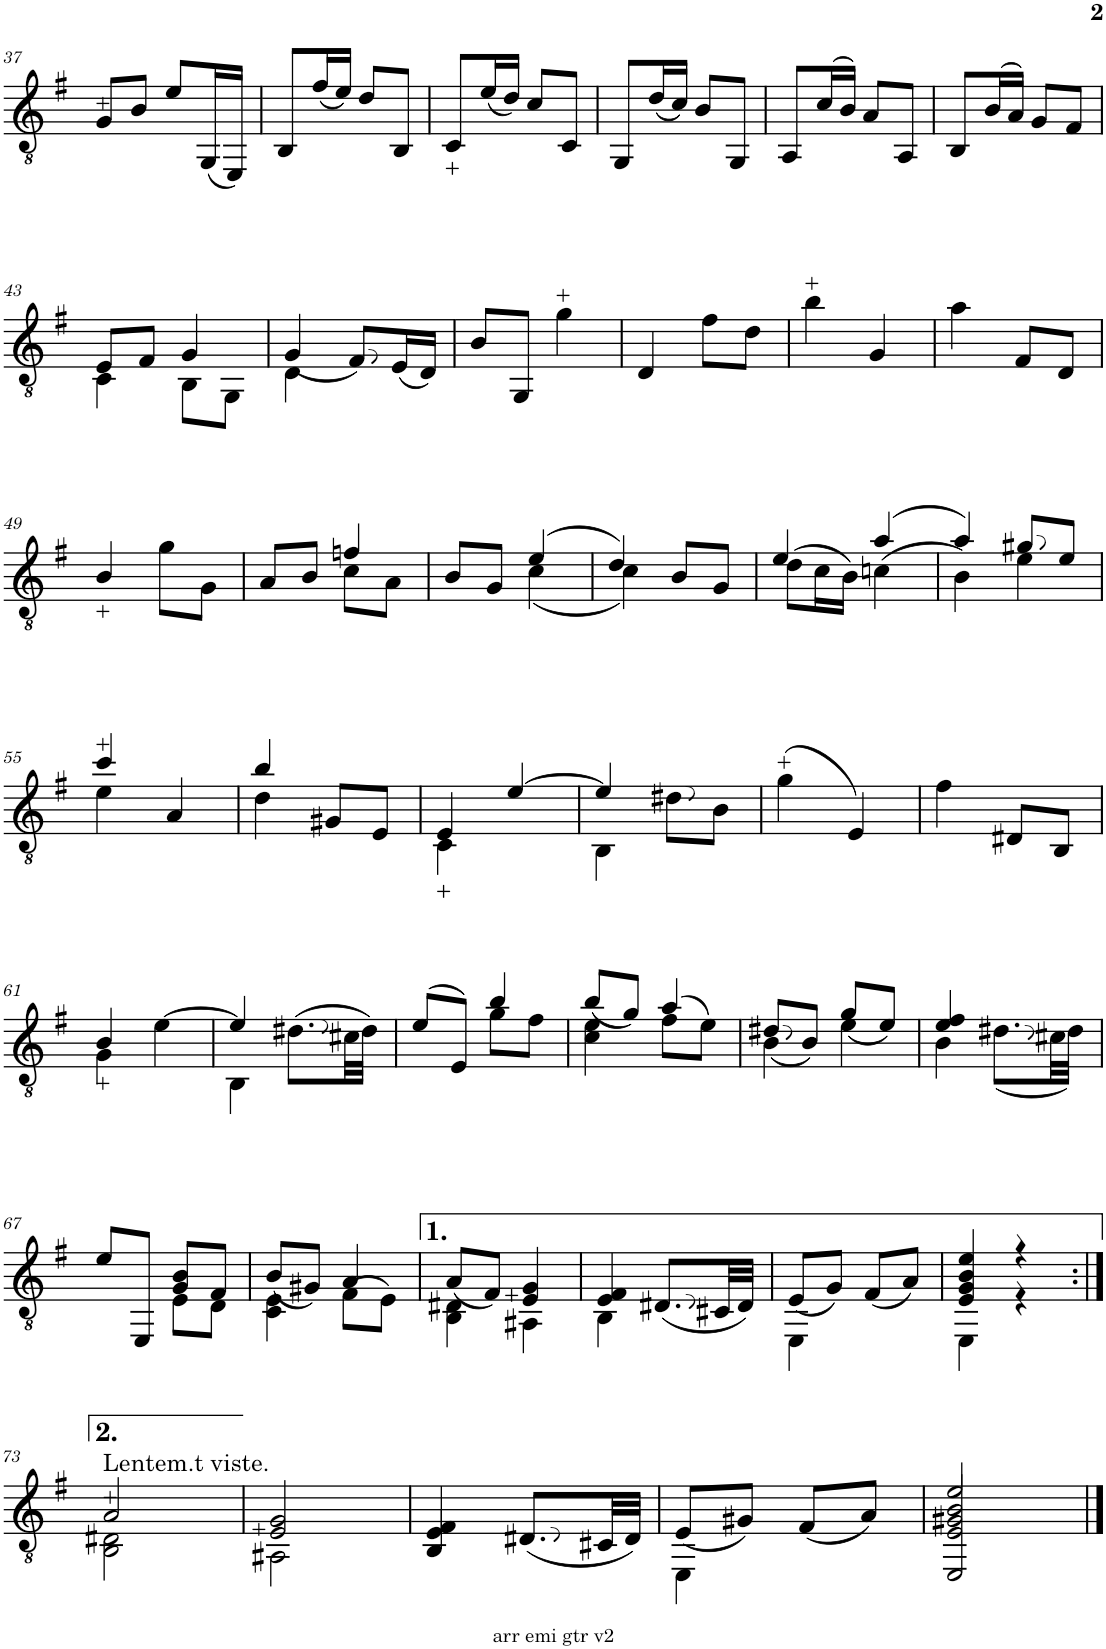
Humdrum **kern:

**kern
*part1
*staff1
*I"Akustická kytara
*I'Kyt.
!!LO:PB:g=z
*clefGv2
*k[f#]
*M2/4
=37
8G/L
8B/J
8e/L
(<16GG/L
16EE/JJ)
=38
8BB/L
(<16f#/L
16e/JJ)
8d/L
8BB/J
=39
8C/L
(<16e/L
16d/JJ)
8c/L
8C/J
=40
8GG/L
(<16d/L
16c/JJ)
8B/L
8GG/J
=41
8AA/L
(>16c/L
16B/JJ)
8A/L
8AA/J
=42
8BB/L
(>16B/L
16A/JJ)
8G/L
8F#/J
!!LO:LB:g=z
=43
*^
8E/L	4C\
8F#/J	.
4G/	8BB\L
.	8GG\J
=44	=44
(<4G/	4D\
8F#/L)	4ryy
(16E/L	.
16D/JJ)	.
*v	*v
=45
8B/L
8GG/J
4g\
=46
4D/
8f#\L
8d\J
=47
4b\
4G/
=48
4a\
8F#/L
8D/J
!!LO:LB:g=z
=49
4B/
8g\L
8G\J
=50
*^
8A/L	4ryy
8B/J	.
8c\L	4fn/
8A\J	.
=51	=51
8B/L	4ryy
8G/J	.
(<4c\	(>4e/
=52	=52
4c\)	4d/)
8B/L	4ryy
8G/J	.
=53	=53
(>8d\L	4e/
16c\L	.
16B\JJ)	.
(>4cn\	(>4a/
=54	=54
4B\)	4a/)
4e\	8g#X/L
.	8e/J
!!LO:LB:g=z	!!
=55	=55
4e\	4cc/
4A/	4ryy
=56	=56
4d\	4b/
8G#X/L	4ryy
8E/J	.
=57	=57
4C\	4E/
[4e/	4ryy
=58	=58
4e/]	4BB\
8d#X\L	4ryy
8B\J	.
*v	*v
=59
(>4g\
4E/)
=60
4f#\
8D#X/L
8BB/J
!!LO:LB:g=z
=61
*^
4B/	4G\
[>4e\	4ryy
=62	=62
4e/]	4BB\
(>8.d#X\L	4ryy
32c#X\LL	.
32d#\JJJ)	.
=63	=63
(>8e/L	4ryy
8E/J)	.
4b/	8g\L
.	8f#\J
=64	=64
(<8b/L	4c\ 4e\
8g/J)	.
(>4a/	8f#\L
.	8e\J)
=65	=65
8d#X/L	(<4B\
(8B/J	.
8g/L	4e\
(8e/J	.
=66	=66
4e/ 4f#/	4B\
8.d#X\L	4ryy
32c#X\LL	.
32d#\JJJ)	.
!!LO:LB:g=z	!!
=67	=67
8e/L	4ryy
8EE/J	.
8G/ 8B/L	8E\L
8F#/J	8D\J
=68	=68
(<8B/L	4C\ 4E\
8G#X/J)	.
(>8F#\L	4A/
8E\J)	.
=69	=69
(<8A/L	4BB\ 4D#X\
8F#/J)	.
4E/ 4G/	4AA#X\
=70	=70
4E/ 4F#/	4BB\
(<8.D#X/L	4ryy
32C#X/LL	.
32D#/JJJ)	.
=71	=71
(<8E/L	4EE\
8G/J)	.
(<8F#/L	4ryy
8A/J)	.
=72	=72
4E/ 4G/ 4B/ 4e/	4EE\
4r	4r
!!LO:LB:g=z	!!
=73:|!	=73:|!
!LO:TX:a:t=Lentem.t viste.	!
2A/	2BB\ 2D#X\
=74	=74
2E/ 2G/	2AA#X\
=75	=75
4E/ 4F#/	4BB/
(<8.D#X/L	4ryy
32C#X/LL	.
32D#/JJJ)	.
=76	=76
(<8E/L	4EE\
8G#X/J)	.
(<8F#/L	4ryy
8A/J)	.
=77	=77
2e/	2EE/ 2E/ 2G#X/ 2B/
*v	*v
==
*-
